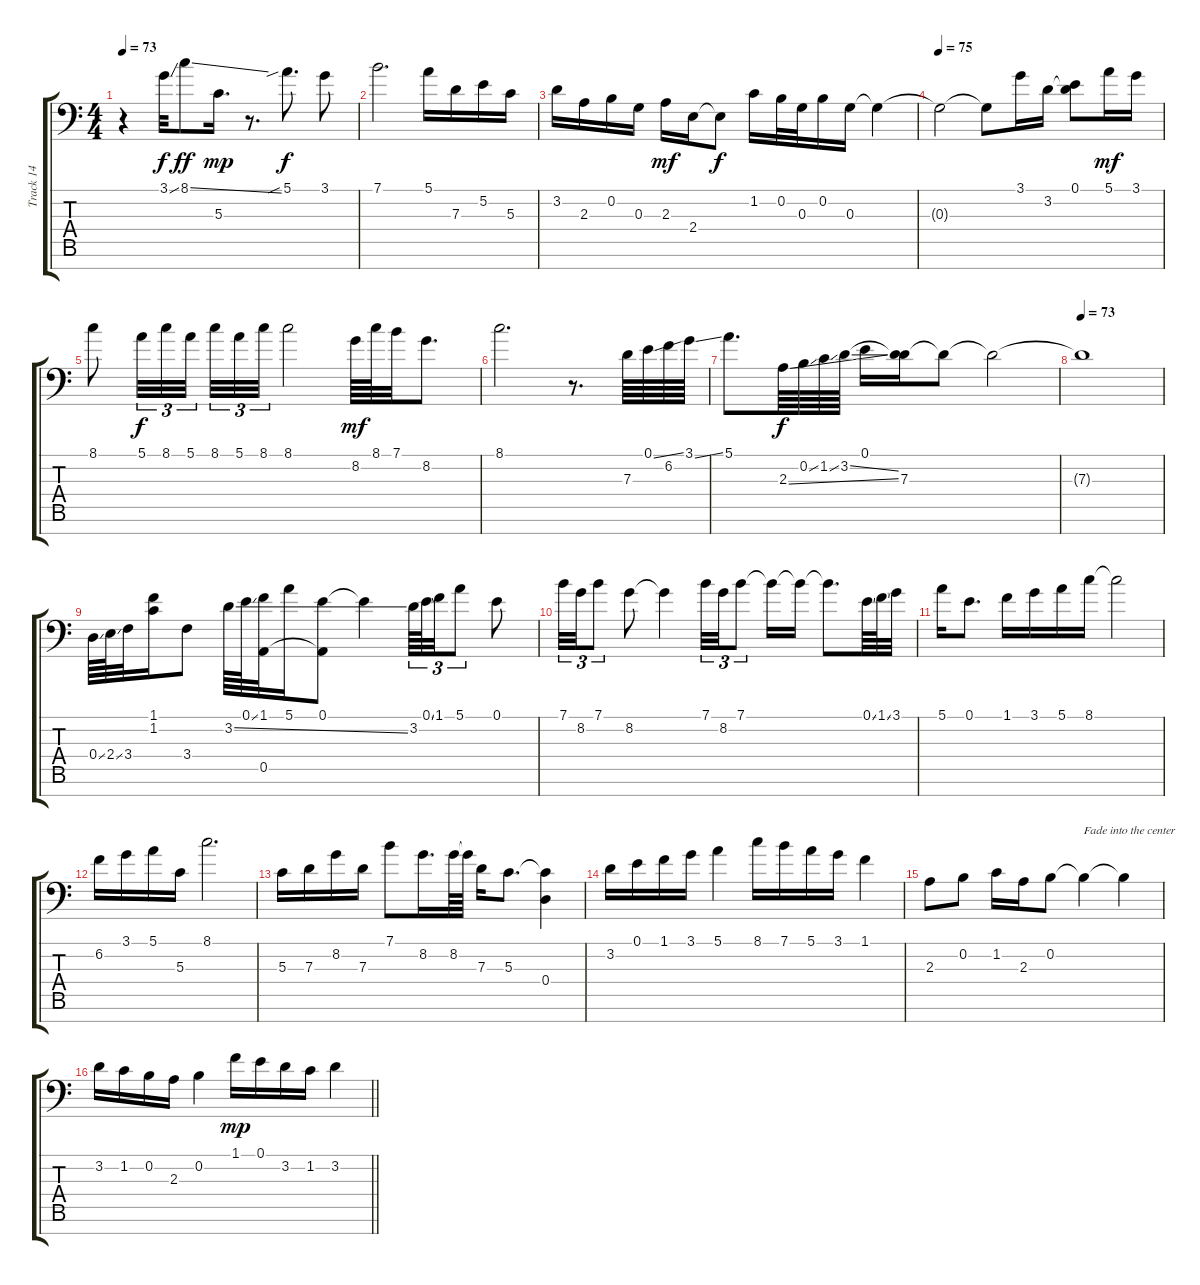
\track ("Track 14" "Track 14") {instrument lead2sawtooth}
\staff {score tabs}
\tuning (E4 B3 G3 D3 A2 E2 C-1) {hide}
\ts (4 4)
\tempo 73
\clef f4
\ks c
r.4{dy f} 3.1{ss}.32 8.1{ss}.8{dy ff} 5.3.16{d dy mp} r.8{d} 5.1{sib}.8{d dy f} 3.1.8 |
7.1.2{d} 5.1.16 7.3.16 5.2.16 5.3.16 |
3.2.16 2.3.16 0.2.16 0.3.16 2.3.16{dy mf} 2.4.16 2.4{t}.8{dy f} 1.2.16 0.2.32 0.3.32 0.2.16 0.3.16 0.3{t}.4 |
\tempo 75
0.3{t}.2 0.3{t}.8 3.1.16 3.2.16 (0.1 3.2{t}).8 5.1.16{dy mf} 3.1.16 |
8.1.8 5.1.32{tu (3 2) dy f} 8.1.32{tu (3 2)} 5.1.32{tu (3 2) beam splitsecondary} 8.1.32{tu (3 2)} 5.1.32{tu (3 2)} 8.1.32{tu (3 2)} 8.1.2 8.2.64{dy mf} 8.1.64 7.1.32 8.2.8{d} |
8.1.2{d} r.8{d} 7.3.64 0.1{ss}.64 6.2.64 3.1{ss}.64 |
5.1.8{d} 2.3{ss}.64{dy f} 0.2{ss}.64 1.2{ss}.64 3.2{ss}.64 0.1.16 (3.2{t} 7.3).16 7.3{t}.8 7.3{t}.2 |
\tempo 73
7.3{t}.1 |
0.4{ss}.64 2.4{ss}.64 3.4.32 (1.1 1.2).16 3.4.8 3.2{ss}.64 0.1{ss}.64 (1.1 0.5).32 5.1.16 (0.1 0.5{t}).8 0.1{t}.4 3.2.64{tu (3 2)} 0.1{ss}.64{tu (3 2)} 1.1.32{tu (3 2)} 5.1.8{tu (3 2)} 0.1.8 |
7.1.32{tu (3 2)} 8.2.32{tu (3 2)} 7.1.8{tu (3 2)} 8.2.8 8.2{t}.4 7.1.32{tu (3 2)} 8.2.32{tu (3 2)} 7.1.8{tu (3 2)} 7.1{t}.16 7.1{t}.16 7.1{t}.8{d} 0.1{ss}.64 1.1{ss}.64 3.1.32 |
5.1.16 0.1.8{d} 1.1.16 3.1.16 5.1.16 8.1.16 8.1{t}.2 |
6.2.16 3.1.16 5.1.16 5.3.16 8.1.2{d} |
5.3.16 7.3.16 8.2.16 7.3.16 7.1.8 8.2.16{d} 8.2.64 8.2{t}.64 7.3.16 5.3.8{d} (5.3{t} 0.4).4 |
3.2.16 0.1.16 1.1.16 3.1.16 5.1.4 8.1.16 7.1.16 5.1.16 3.1.16 1.1.4 |
2.3.8 0.2.8 1.2.16 2.3.16 0.2.8 0.2{t}.4{txt "Fade into the center" balance 8} 0.2{t}.4 |
\barLineRight lightlight
3.2.16 1.2.16 0.2.16 2.3.16 0.2.4 1.1.16{dy mp} 0.1.16 3.2.16 1.2.16 3.2.4
